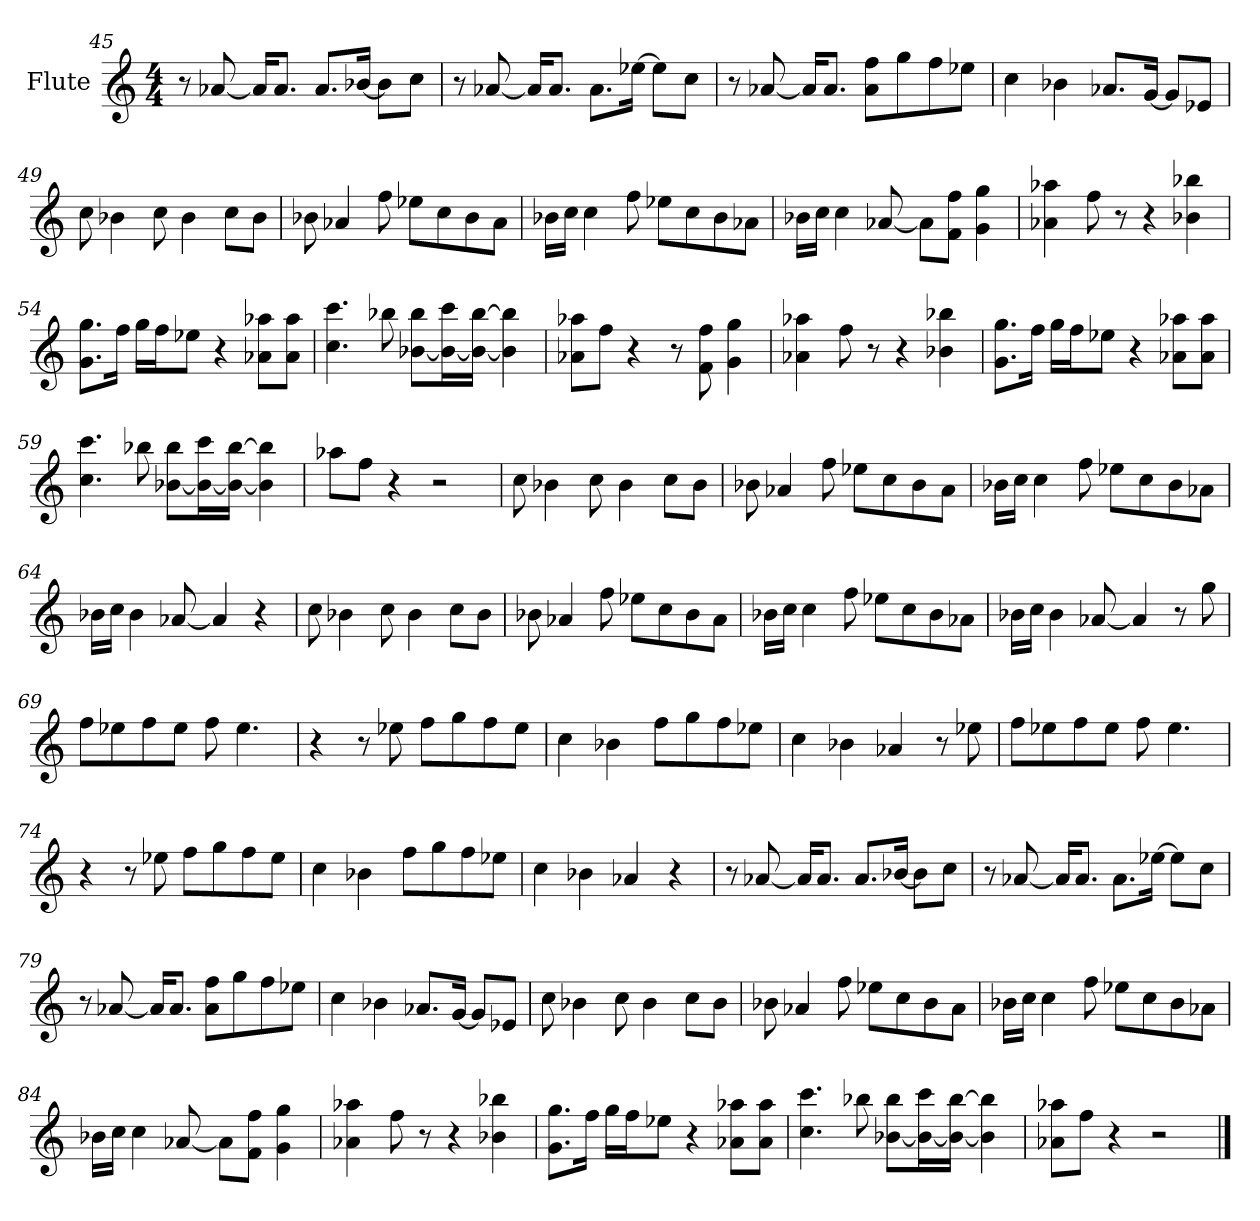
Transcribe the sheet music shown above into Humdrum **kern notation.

**kern
*part1
*staff1
*I"Flute
*I'Fl.
!!LO:LB:g=z
*clefG2
*k[]
*M4/4
=45
8r
[8a-X/
16a-/KL]
8.a-/J
8.a-/L
[16b-X/Jk
8b-\L]
8cc\J
=46
8r
[8a-X/
16a-/KL]
8.a-/J
8.a-\L
[16ee-X\Jk
8ee-\L]
8cc\J
=47
8r
[8a-X/
16a-/KL]
8.a-/J
8a-\ 8ff\L
8gg\
8ff\
8ee-X\J
=48
4cc\
4b-X\
8.a-X/L
[16g/Jk
8g/L]
8e-X/J
!!LO:PB:g=z
=49
8cc\
4b-X\
8cc\
4b-\
8cc\L
8b-\J
=50
8b-X\
4a-X/
8ff\
8ee-X\L
8cc\
8b-\
8a-\J
=51
16b-X\LL
16cc\JJ
4cc\
8ff\
8ee-X\L
8cc\
8b-\
8a-X\J
=52
16b-X\LL
16cc\JJ
4cc\
[8a-X/
8a-\L]
8f\ 8ff\J
4g\ 4gg\
=53
4a-X\ 4aa-X\
8ff\
8r
4r
4b-X\ 4bb-X\
!!LO:LB:g=z
=54
8.g\ 8.gg\L
16ff\Jk
16gg\LL
16ff\J
8ee-X\J
4r
8a-X\ 8aa-X\L
8a-\ 8aa-\J
=55
4.cc\ 4.ccc\
8bb-X\
[8b-X\ 8bb-\L
16b-\_ 16ccc\L
16b-\_ [16bb-\JJ
4b-\] 4bb-\]
=56
8a-X\ 8aa-X\L
8ff\J
4r
8r
8f\ 8ff\
4g\ 4gg\
=57
4a-X\ 4aa-X\
8ff\
8r
4r
4b-X\ 4bb-X\
=58
8.g\ 8.gg\L
16ff\Jk
16gg\LL
16ff\J
8ee-X\J
4r
8a-X\ 8aa-X\L
8a-\ 8aa-\J
!!LO:LB:g=z
=59
4.cc\ 4.ccc\
8bb-X\
[8b-X\ 8bb-\L
16b-\_ 16ccc\L
16b-\_ [16bb-\JJ
4b-\] 4bb-\]
=60
8aa-X\L
8ff\J
4r
2r
=61
8cc\
4b-X\
8cc\
4b-\
8cc\L
8b-\J
=62
8b-X\
4a-X/
8ff\
8ee-X\L
8cc\
8b-\
8a-\J
=63
16b-X\LL
16cc\JJ
4cc\
8ff\
8ee-X\L
8cc\
8b-\
8a-X\J
!!LO:LB:g=z
=64
16b-X\LL
16cc\JJ
4b-\
[8a-X/
4a-/]
4r
=65
8cc\
4b-X\
8cc\
4b-\
8cc\L
8b-\J
=66
8b-X\
4a-X/
8ff\
8ee-X\L
8cc\
8b-\
8a-\J
=67
16b-X\LL
16cc\JJ
4cc\
8ff\
8ee-X\L
8cc\
8b-\
8a-X\J
=68
16b-X\LL
16cc\JJ
4b-\
[8a-X/
4a-/]
8r
8gg\
!!LO:LB:g=z
=69
8ff\L
8ee-X\
8ff\
8ee-\J
8ff\
4.ee-\
=70
4r
8r
8ee-X\
8ff\L
8gg\
8ff\
8ee-\J
=71
4cc\
4b-X\
8ff\L
8gg\
8ff\
8ee-X\J
=72
4cc\
4b-X\
4a-X/
8r
8ee-X\
=73
8ff\L
8ee-X\
8ff\
8ee-\J
8ff\
4.ee-\
=74
4r
8r
8ee-X\
8ff\L
8gg\
8ff\
8ee-\J
!!LO:LB:g=z
=75
4cc\
4b-X\
8ff\L
8gg\
8ff\
8ee-X\J
=76
4cc\
4b-X\
4a-X/
4r
=77
8r
[8a-X/
16a-/KL]
8.a-/J
8.a-/L
[16b-X/Jk
8b-\L]
8cc\J
=78
8r
[8a-X/
16a-/KL]
8.a-/J
8.a-\L
[16ee-X\Jk
8ee-\L]
8cc\J
=79
8r
[8a-X/
16a-/KL]
8.a-/J
8a-\ 8ff\L
8gg\
8ff\
8ee-X\J
!!LO:LB:g=z
=80
4cc\
4b-X\
8.a-X/L
[16g/Jk
8g/L]
8e-X/J
=81
8cc\
4b-X\
8cc\
4b-\
8cc\L
8b-\J
=82
8b-X\
4a-X/
8ff\
8ee-X\L
8cc\
8b-\
8a-\J
=83
16b-X\LL
16cc\JJ
4cc\
8ff\
8ee-X\L
8cc\
8b-\
8a-X\J
=84
16b-X\LL
16cc\JJ
4cc\
[8a-X/
8a-\L]
8f\ 8ff\J
4g\ 4gg\
!!LO:LB:g=z
=85
4a-X\ 4aa-X\
8ff\
8r
4r
4b-X\ 4bb-X\
=86
8.g\ 8.gg\L
16ff\Jk
16gg\LL
16ff\J
8ee-X\J
4r
8a-X\ 8aa-X\L
8a-\ 8aa-\J
=87
4.cc\ 4.ccc\
8bb-X\
[8b-X\ 8bb-\L
16b-\_ 16ccc\L
16b-\_ [16bb-\JJ
4b-\] 4bb-\]
=88
8a-X\ 8aa-X\L
8ff\J
4r
2r
==
*-
